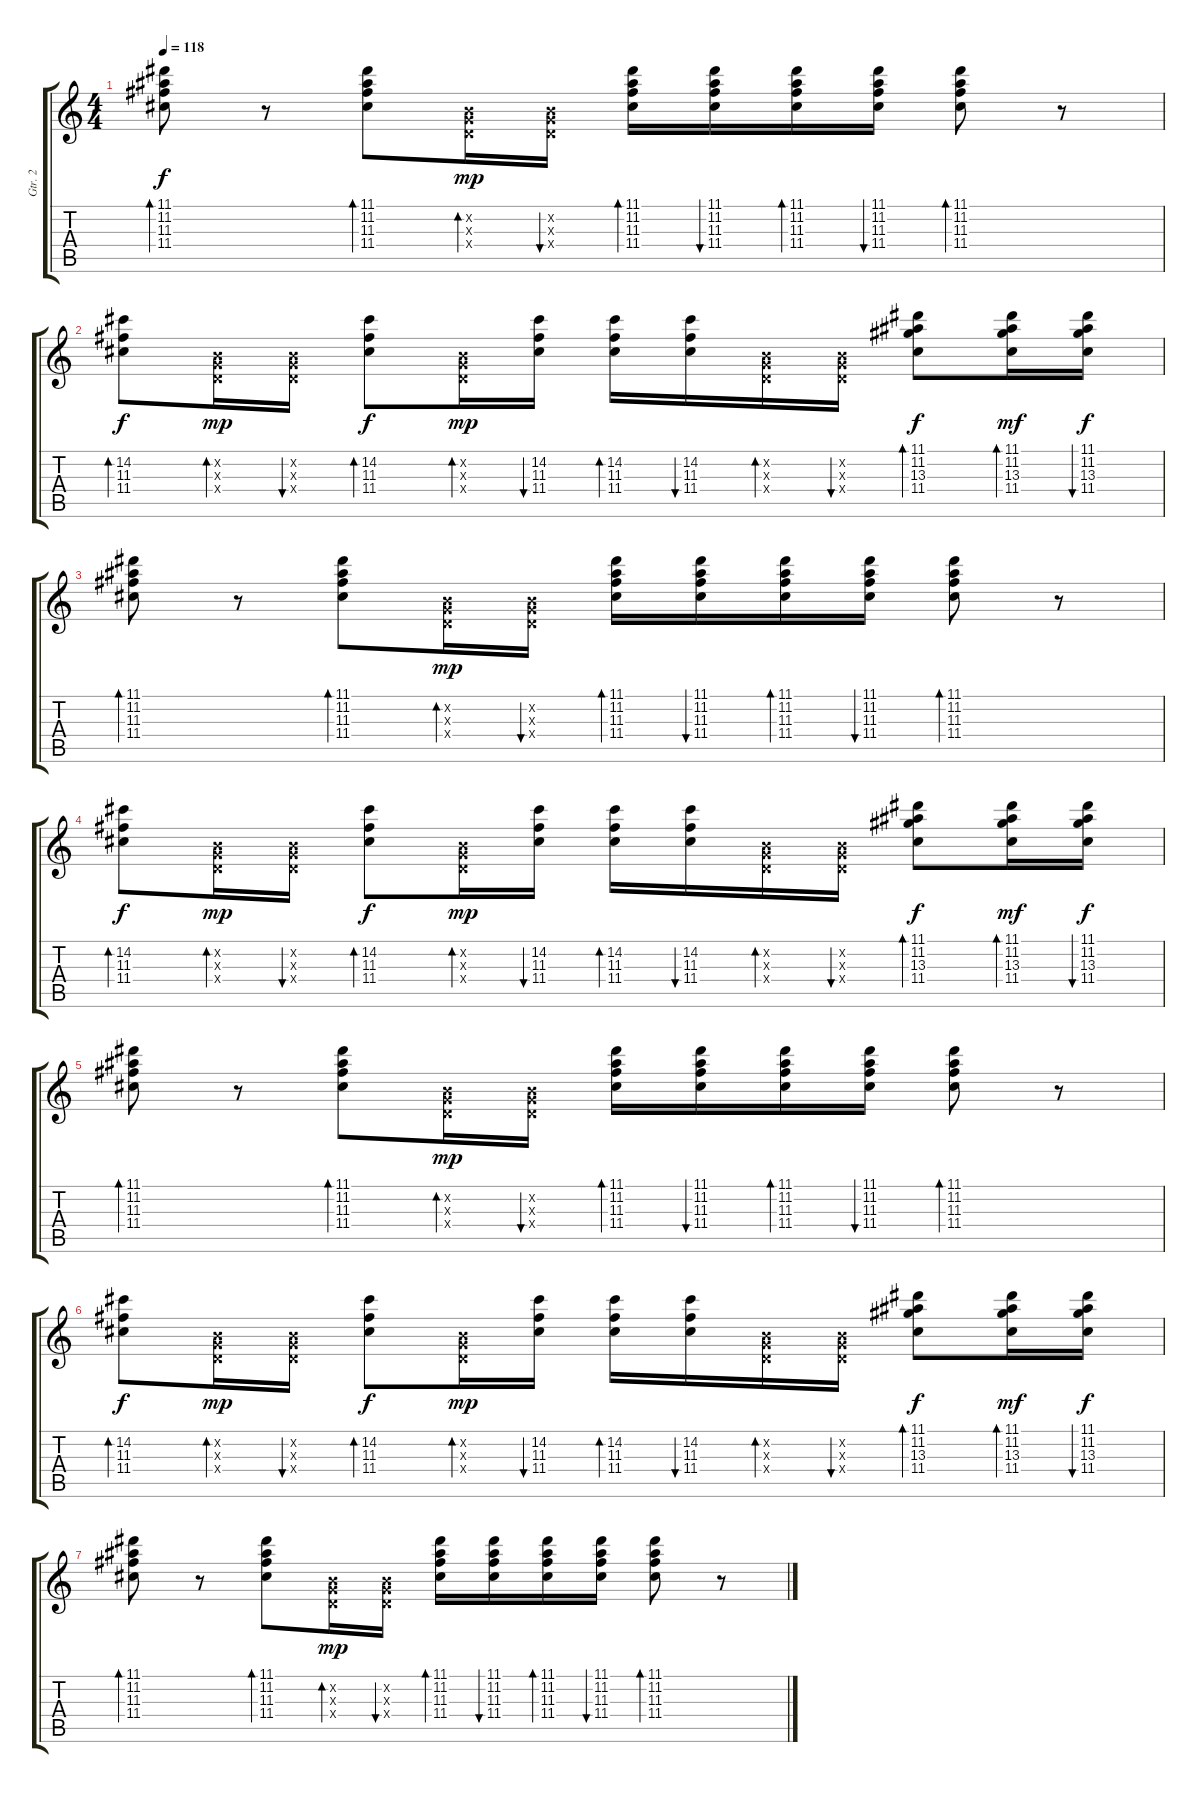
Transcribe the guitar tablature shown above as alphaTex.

\track ("Gtr. 2" "Gtr. 2") {instrument electricguitarclean}
\staff {score tabs}
\tuning (E4 B3 G3 D3 A2 E2) {hide}
\ts (4 4)
\tempo 118
\clef g2
\ks c
(11.1 11.2 11.3 11.4).8{bd 60 dy f} r.8 (11.1 11.2 11.3 11.4).8{bd 60} (0.2{x} 0.3{x} 0.4{x}).16{bd 30 dy mp} (0.2{x} 0.3{x} 0.4{x}).16{bu 30} (11.1 11.2 11.3 11.4).16{bd 30} (11.1 11.2 11.3 11.4).16{bu 30} (11.1 11.2 11.3 11.4).16{bd 30} (11.1 11.2 11.3 11.4).16{bu 30} (11.1 11.2 11.3 11.4).8{bd 30} r.8 |
(14.2 11.3 11.4).8{bd 60 dy f} (0.2{x} 0.3{x} 0.4{x}).16{bd 30 dy mp} (0.2{x} 0.3{x} 0.4{x}).16{bu 30} (14.2 11.3 11.4).8{bd 60 dy f} (0.2{x} 0.3{x} 0.4{x}).16{bd 30 dy mp} (14.2 11.3 11.4).16{bu 30} (14.2 11.3 11.4).16{bd 30} (14.2 11.3 11.4).16{bu 30} (0.2{x} 0.3{x} 0.4{x}).16{bd 30} (0.2{x} 0.3{x} 0.4{x}).16{bu 30} (11.1 11.2 13.3 11.4).8{bd 60 dy f} (11.1 11.2 13.3 11.4).16{bd 60 dy mf} (11.1 11.2 13.3 11.4).16{bu 60 dy f} |
(11.1 11.2 11.3 11.4).8{bd 60} r.8 (11.1 11.2 11.3 11.4).8{bd 60} (0.2{x} 0.3{x} 0.4{x}).16{bd 30 dy mp} (0.2{x} 0.3{x} 0.4{x}).16{bu 30} (11.1 11.2 11.3 11.4).16{bd 30} (11.1 11.2 11.3 11.4).16{bu 30} (11.1 11.2 11.3 11.4).16{bd 30} (11.1 11.2 11.3 11.4).16{bu 30} (11.1 11.2 11.3 11.4).8{bd 30} r.8 |
(14.2 11.3 11.4).8{bd 60 dy f} (0.2{x} 0.3{x} 0.4{x}).16{bd 30 dy mp} (0.2{x} 0.3{x} 0.4{x}).16{bu 30} (14.2 11.3 11.4).8{bd 60 dy f} (0.2{x} 0.3{x} 0.4{x}).16{bd 30 dy mp} (14.2 11.3 11.4).16{bu 30} (14.2 11.3 11.4).16{bd 30} (14.2 11.3 11.4).16{bu 30} (0.2{x} 0.3{x} 0.4{x}).16{bd 30} (0.2{x} 0.3{x} 0.4{x}).16{bu 30} (11.1 11.2 13.3 11.4).8{bd 60 dy f} (11.1 11.2 13.3 11.4).16{bd 60 dy mf} (11.1 11.2 13.3 11.4).16{bu 60 dy f} |
(11.1 11.2 11.3 11.4).8{bd 60} r.8 (11.1 11.2 11.3 11.4).8{bd 60} (0.2{x} 0.3{x} 0.4{x}).16{bd 30 dy mp} (0.2{x} 0.3{x} 0.4{x}).16{bu 30} (11.1 11.2 11.3 11.4).16{bd 30} (11.1 11.2 11.3 11.4).16{bu 30} (11.1 11.2 11.3 11.4).16{bd 30} (11.1 11.2 11.3 11.4).16{bu 30} (11.1 11.2 11.3 11.4).8{bd 30} r.8 |
(14.2 11.3 11.4).8{bd 60 dy f} (0.2{x} 0.3{x} 0.4{x}).16{bd 30 dy mp} (0.2{x} 0.3{x} 0.4{x}).16{bu 30} (14.2 11.3 11.4).8{bd 60 dy f} (0.2{x} 0.3{x} 0.4{x}).16{bd 30 dy mp} (14.2 11.3 11.4).16{bu 30} (14.2 11.3 11.4).16{bd 30} (14.2 11.3 11.4).16{bu 30} (0.2{x} 0.3{x} 0.4{x}).16{bd 30} (0.2{x} 0.3{x} 0.4{x}).16{bu 30} (11.1 11.2 13.3 11.4).8{bd 60 dy f} (11.1 11.2 13.3 11.4).16{bd 60 dy mf} (11.1 11.2 13.3 11.4).16{bu 60 dy f} |
(11.1 11.2 11.3 11.4).8{bd 60} r.8 (11.1 11.2 11.3 11.4).8{bd 60} (0.2{x} 0.3{x} 0.4{x}).16{bd 30 dy mp} (0.2{x} 0.3{x} 0.4{x}).16{bu 30} (11.1 11.2 11.3 11.4).16{bd 30} (11.1 11.2 11.3 11.4).16{bu 30} (11.1 11.2 11.3 11.4).16{bd 30} (11.1 11.2 11.3 11.4).16{bu 30} (11.1 11.2 11.3 11.4).8{bd 30} r.8
